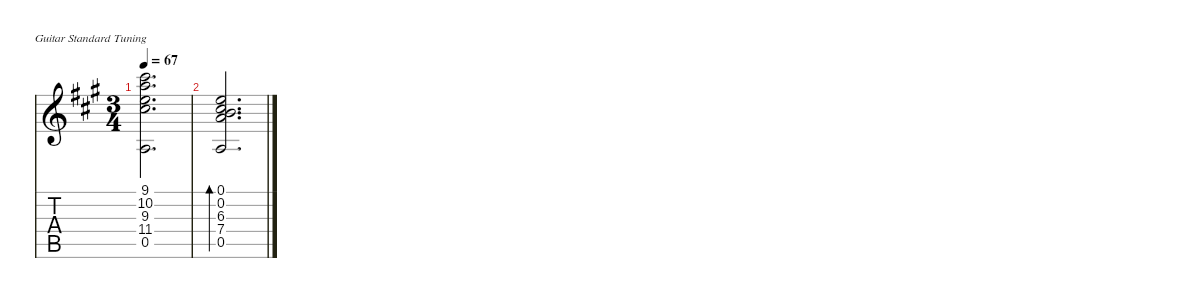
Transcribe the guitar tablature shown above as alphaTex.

\defaultSystemsLayout 4
\hideDynamics
\bracketExtendMode nobrackets
\singleTrackTrackNamePolicy hidden
\multiTrackTrackNamePolicy hidden
\firstSystemTrackNameOrientation horizontal
\otherSystemsTrackNameOrientation horizontal
\extendBarLines
\chordDiagramsInScore
\track ("Guitarra" "n.guit.") {instrument acousticguitarnylon}
\staff {score tabs}
\tuning (E4 B3 G3 D3 A2 E2)
\ts (3 4)
\beaming (8 2 2 2)
\tempo 67
\clef g2
\scale
0.511688
\ks a
(9.1{acc #} 10.2{acc forcenatural} 9.3{acc forcenatural} 11.4{acc #} 0.5{acc forcenatural}).2{d dy mf beam Down} |
\scale
0.703895 (0.1{acc forcenatural} 6.3{acc #} 0.2{acc forcenatural} 7.4{acc forcenatural} 0.5{acc forcenatural}).2{d bd 452 beam Up}
